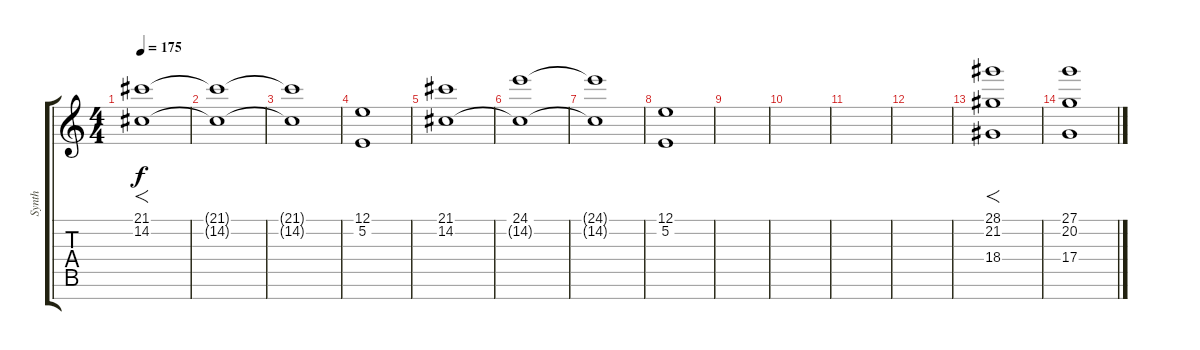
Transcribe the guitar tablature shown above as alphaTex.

\track ("Synth" "Synth") {instrument stringensemble1}
\staff {score tabs}
\tuning (E4 B3 G3 D3 A2 E2 B1) {hide}
\ts (4 4)
\tempo 175
\clef g2
\ks c
(21.1 14.2).1{f dy f volume 8 instrument stringensemble1} |
(21.1{t} 14.2{t}).1 |
(21.1{t} 14.2{t}).1 |
(12.1 5.2).1 |
(21.1 14.2).1 |
(24.1 14.2{t}).1 |
(24.1{t} 14.2{t}).1 |
(12.1 5.2).1 |
|
|
|
|
(28.1 21.2 18.4).1{f} |
(27.1 20.2 17.4).1
